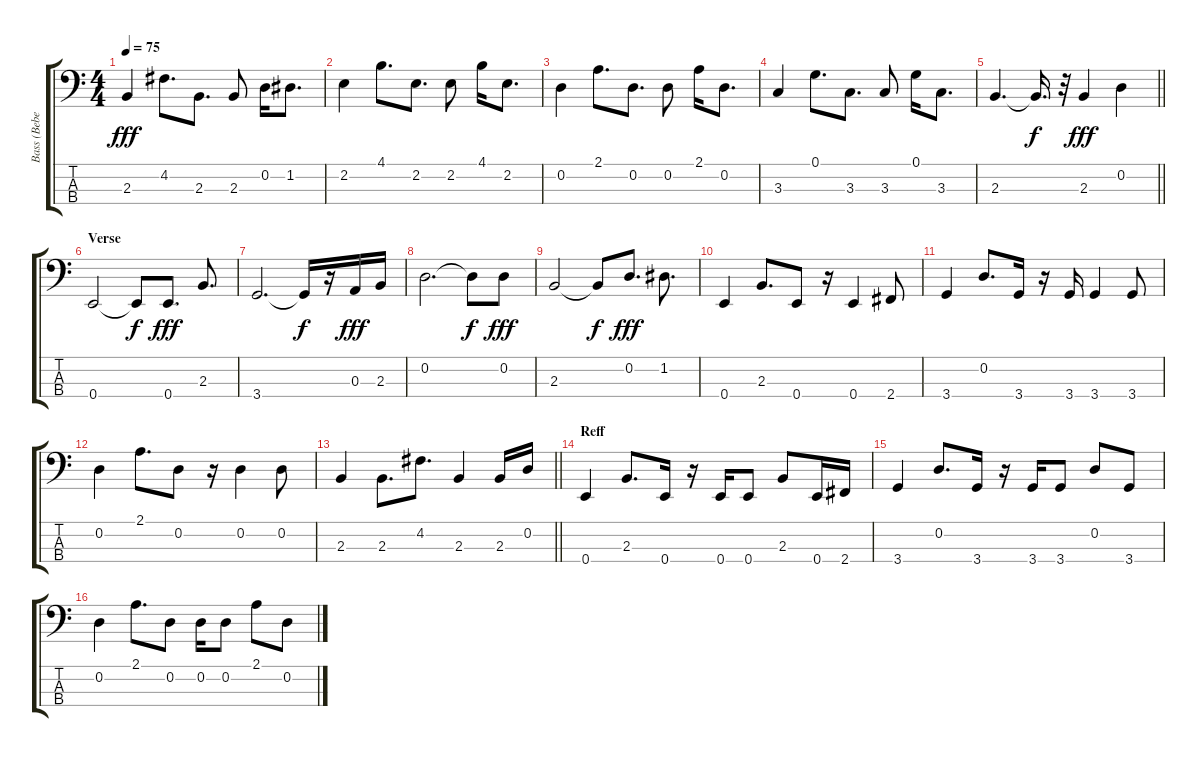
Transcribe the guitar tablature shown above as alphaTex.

\track ("Bass (Bebe)" "Bass (Bebe") {instrument electricbassfinger}
\staff {score tabs}
\tuning (G2 D2 A1 E1) {hide}
\ts (4 4)
\tempo 75
\clef f4
\ks c
2.3.4{dy fff} 4.2.8{d} 2.3.8{d} 2.3.8 0.2.16 1.2.8{d} |
2.2.4 4.1.8{d} 2.2.8{d} 2.2.8 4.1.16 2.2.8{d} |
0.2.4 2.1.8{d} 0.2.8{d} 0.2.8 2.1.16 0.2.8{d} |
3.3.4 0.1.8{d} 3.3.8{d} 3.3.8 0.1.16 3.3.8{d} |
\barLineRight lightlight
2.3.4{d} 2.3{t}.16{d dy f} r.32 2.3.4{dy fff} 0.2.4 |
\section ("" "Verse")
0.4.2 0.4{t}.8{dy f} 0.4.8{d dy fff} 2.3.8{d} |
3.4.2{d} 3.4{t}.16{dy f} r.16 0.3.16{dy fff} 2.3.16 |
0.2.2{d} 0.2{t}.8{dy f} 0.2.8{dy fff} |
2.3.2 2.3{t}.8{dy f} 0.2.8{d dy fff} 1.2.8{d} |
0.4.4 2.3.8{d} 0.4.8 r.16 0.4.4 2.4.8 |
3.4.4 0.2.8{d} 3.4.16 r.16 3.4.16 3.4.4 3.4.8 |
0.2.4 2.1.8{d} 0.2.8 r.16 0.2.4 0.2.8 |
\barLineRight lightlight
2.3.4 2.3.8{d} 4.2.8{d} 2.3.4 2.3.16 0.2.16 |
\section ("" "Reff")
0.4.4 2.3.8{d} 0.4.16 r.16 0.4.16 0.4.8 2.3.8 0.4.16 2.4.16 |
3.4.4 0.2.8{d} 3.4.16 r.16 3.4.16 3.4.8 0.2.8 3.4.8 |
0.2.4 2.1.8{d} 0.2.8 0.2.16 0.2.8 2.1.8 0.2.8
